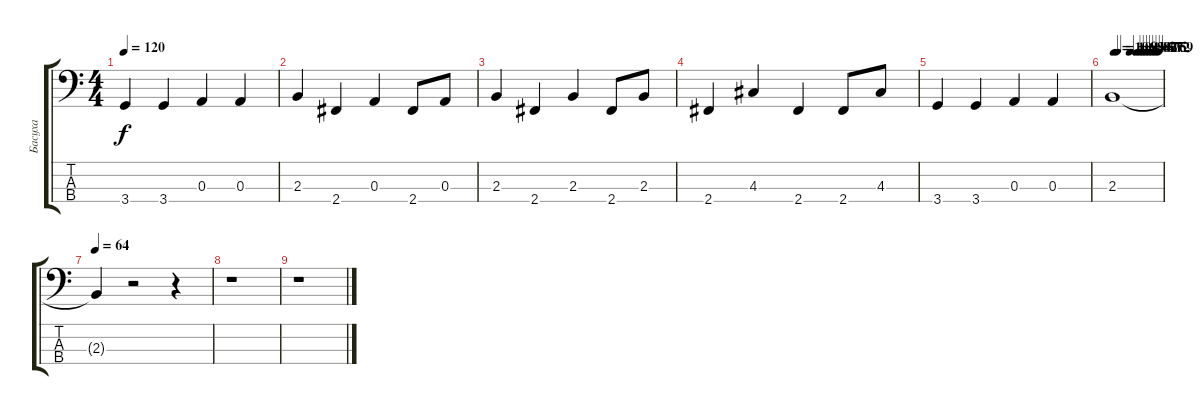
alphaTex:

\track ("Басуха" "Басуха") {instrument electricbasspick}
\staff {score tabs}
\tuning (G2 D2 A1 E1) {hide}
\ts (4 4)
\tempo 120
\clef f4
\ks c
3.4.4{dy f} 3.4.4 0.3.4 0.3.4 |
2.3.4 2.4.4 0.3.4 2.4.8 0.3.8 |
2.3.4 2.4.4 2.3.4 2.4.8 2.3.8 |
2.4.4 4.3.4 2.4.4 2.4.8 4.3.8 |
3.4.4 3.4.4 0.3.4 0.3.4 |
\tempo (106 0.0625)
\tempo (104 0.125)
\tempo (93 0.375)
\tempo (88 0.5)
\tempo (86 0.5625)
\tempo (82 0.625)
\tempo (80 0.6875)
\tempo (77 0.75)
\tempo (75 0.8125)
\tempo (72 0.875)
\tempo (69 0.9375)
2.3.1 |
\tempo 64
2.3{t}.4 r.2 r.4 |
r.1 |
r.1
